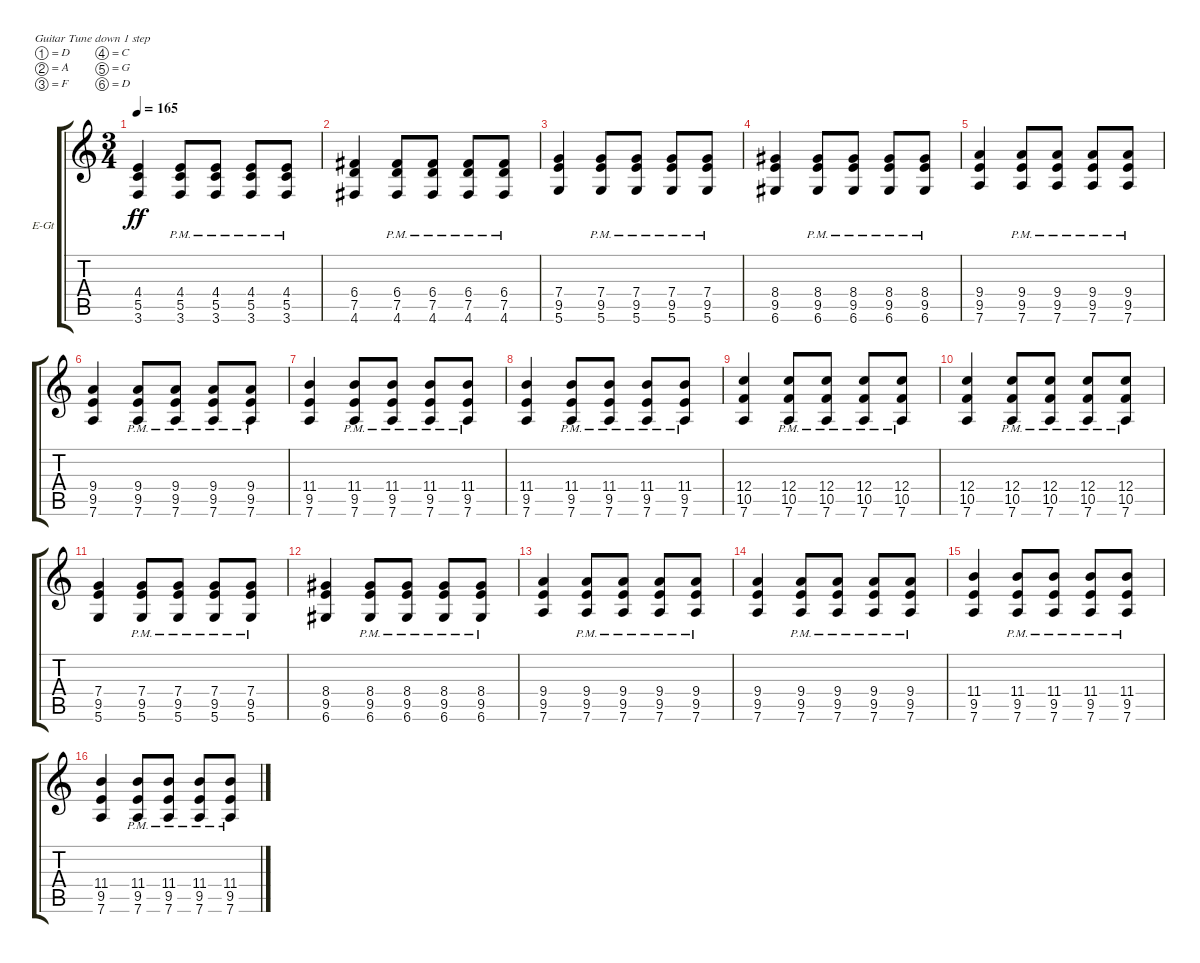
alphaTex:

\bracketExtendMode groupsimilarinstruments
\firstSystemTrackNameOrientation horizontal
\otherSystemsTrackNameOrientation horizontal
\track ("Kaleb - Rhythm" "E-Gt") {instrument distortionguitar}
\staff {score tabs}
\tuning (D4 A3 F3 C3 G2 D2)
\ts (3 4)
\tempo 165
\clef g2
\ks c
(3.6 5.5 4.4).4{dy ff} (3.6{pm} 5.5{pm} 4.4{pm}).8 (3.6{pm} 5.5{pm} 4.4{pm}).8 (3.6{pm} 5.5{pm} 4.4{pm}).8 (3.6{pm} 5.5{pm} 4.4{pm}).8 |
(4.6 7.5 6.4).4 (4.6{pm} 7.5{pm} 6.4{pm}).8 (4.6{pm} 7.5{pm} 6.4{pm}).8 (4.6{pm} 7.5{pm} 6.4{pm}).8 (4.6{pm} 7.5{pm} 6.4{pm}).8 |
(5.6 9.5 7.4).4 (5.6{pm} 9.5{pm} 7.4{pm}).8 (5.6{pm} 9.5{pm} 7.4{pm}).8 (5.6{pm} 9.5{pm} 7.4{pm}).8 (5.6{pm} 9.5{pm} 7.4{pm}).8 |
(6.6 9.5 8.4).4 (6.6{pm} 9.5{pm} 8.4{pm}).8 (6.6{pm} 9.5{pm} 8.4{pm}).8 (6.6{pm} 9.5{pm} 8.4{pm}).8 (6.6{pm} 9.5{pm} 8.4{pm}).8 |
(7.6 9.5 9.4).4 (7.6{pm} 9.5{pm} 9.4{pm}).8 (7.6{pm} 9.5{pm} 9.4{pm}).8 (7.6{pm} 9.5{pm} 9.4{pm}).8 (7.6{pm} 9.5{pm} 9.4{pm}).8 |
(7.6 9.5 9.4).4 (7.6{pm} 9.5{pm} 9.4{pm}).8 (7.6{pm} 9.5{pm} 9.4{pm}).8 (7.6{pm} 9.5{pm} 9.4{pm}).8 (7.6{pm} 9.5{pm} 9.4{pm}).8 |
(7.6 9.5 11.4).4 (7.6{pm} 9.5{pm} 11.4{pm}).8 (7.6{pm} 9.5{pm} 11.4{pm}).8 (7.6{pm} 9.5{pm} 11.4{pm}).8 (7.6{pm} 9.5{pm} 11.4{pm}).8 |
(7.6 9.5 11.4).4 (7.6{pm} 9.5{pm} 11.4{pm}).8 (7.6{pm} 9.5{pm} 11.4{pm}).8 (7.6{pm} 9.5{pm} 11.4{pm}).8 (7.6{pm} 9.5{pm} 11.4{pm}).8 |
(7.6 10.5 12.4).4 (7.6{pm} 10.5{pm} 12.4{pm}).8 (7.6{pm} 10.5{pm} 12.4{pm}).8 (7.6{pm} 10.5{pm} 12.4{pm}).8 (7.6{pm} 10.5{pm} 12.4{pm}).8 |
(7.6 10.5 12.4).4 (7.6{pm} 10.5{pm} 12.4{pm}).8 (7.6{pm} 10.5{pm} 12.4{pm}).8 (7.6{pm} 10.5{pm} 12.4{pm}).8 (7.6{pm} 10.5{pm} 12.4{pm}).8 |
(5.6 9.5 7.4).4 (5.6{pm} 9.5{pm} 7.4{pm}).8 (5.6{pm} 9.5{pm} 7.4{pm}).8 (5.6{pm} 9.5{pm} 7.4{pm}).8 (5.6{pm} 9.5{pm} 7.4{pm}).8 |
(6.6 9.5 8.4).4 (6.6{pm} 9.5{pm} 8.4{pm}).8 (6.6{pm} 9.5{pm} 8.4{pm}).8 (6.6{pm} 9.5{pm} 8.4{pm}).8 (6.6{pm} 9.5{pm} 8.4{pm}).8 |
(7.6 9.5 9.4).4 (7.6{pm} 9.5{pm} 9.4{pm}).8 (7.6{pm} 9.5{pm} 9.4{pm}).8 (7.6{pm} 9.5{pm} 9.4{pm}).8 (7.6{pm} 9.5{pm} 9.4{pm}).8 |
(7.6 9.5 9.4).4 (7.6{pm} 9.5{pm} 9.4{pm}).8 (7.6{pm} 9.5{pm} 9.4{pm}).8 (7.6{pm} 9.5{pm} 9.4{pm}).8 (7.6{pm} 9.5{pm} 9.4{pm}).8 |
(7.6 9.5 11.4).4 (7.6{pm} 9.5{pm} 11.4{pm}).8 (7.6{pm} 9.5{pm} 11.4{pm}).8 (7.6{pm} 9.5{pm} 11.4{pm}).8 (7.6{pm} 9.5{pm} 11.4{pm}).8 |
(7.6 9.5 11.4).4 (7.6{pm} 9.5{pm} 11.4{pm}).8 (7.6{pm} 9.5{pm} 11.4{pm}).8 (7.6{pm} 9.5{pm} 11.4{pm}).8 (7.6{pm} 9.5{pm} 11.4{pm}).8
